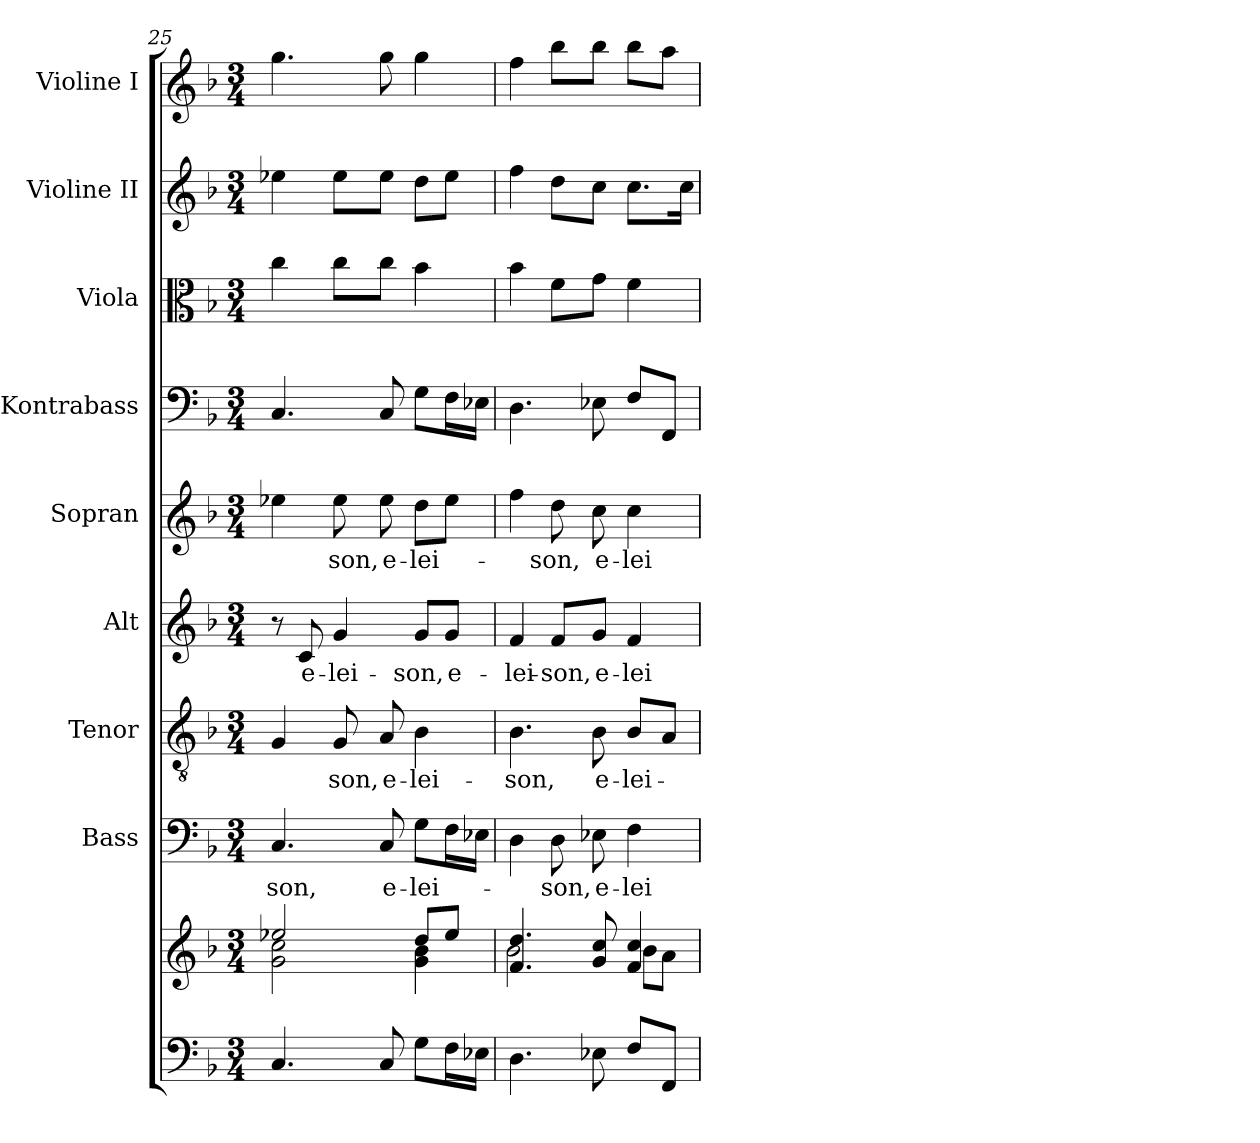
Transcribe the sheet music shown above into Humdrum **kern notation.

**kern	**kern	**kern	**text	**kern	**text	**kern	**text	**kern	**text	**kern	**kern	**kern	**kern
*part9	*part9	*part8	*part8	*part7	*part7	*part6	*part6	*part5	*part5	*part4	*part3	*part2	*part1
*staff10	*staff9	*staff8	*staff8	*staff7	*staff7	*staff6	*staff6	*staff5	*staff5	*staff4	*staff3	*staff2	*staff1
*	*	*I"Bass	*	*I"Tenor	*	*I"Alt	*	*I"Sopran	*	*I"Kontrabass	*I"Viola	*I"Violine II	*I"Violine I
*	*	*I'B.	*	*I'T.	*	*I'A.	*	*I'S.	*	*I'Kb.	*I'Vla.	*I'Vl. II	*I'Vl. I
!!LO:PB:g=z
*clefF4	*clefG2	*clefF4	*	*clefGv2	*	*clefG2	*	*clefG2	*	*clefF4	*clefC3	*clefG2	*clefG2
*	*	*	*	*	*	*	*	*	*	*ITrd7c12	*	*	*
*k[b-]	*k[b-]	*k[b-]	*	*k[b-]	*	*k[b-]	*	*k[b-]	*	*k[b-]	*k[b-]	*k[b-]	*k[b-]
*F:	*F:	*F:	*	*F:	*	*F:	*	*F:	*	*F:	*F:	*F:	*F:
*M3/4	*M3/4	*M3/4	*	*M3/4	*	*M3/4	*	*M3/4	*	*M3/4	*M3/4	*M3/4	*M3/4
=25	=25	=25	=25	=25	=25	=25	=25	=25	=25	=25	=25	=25	=25
*	*^	*	*	*	*	*	*	*	*	*	*	*	*
!	!	!	!	!LO:LY:b	!	!	!	!	!	!	!	!	!	!
4.C/	2ee-X/	2g\ 2cc\	4.C/	-son,	4G/	.	8r	.	4ee-X\	.	4.CC/	4cc\	4ee-X\	4.gg\
!	!	!	!	!	!	!	!	!LO:LY:b	!	!	!	!	!	!
.	.	.	.	.	.	.	8c/	e-	.	.	.	.	.	.
!	!	!	!	!	!	!LO:LY:b	!	!LO:LY:b	!	!LO:LY:b	!	!	!	!
.	.	.	.	.	8G/	-son,	4g/	-lei-	8ee-\	-son,	.	8cc\L	8ee-\L	.
!	!	!	!	!LO:LY:b	!	!LO:LY:b	!	!	!	!LO:LY:b	!	!	!	!
8C/	.	.	8C/	e-	8A/	e-	.	.	8ee-\	e-	8CC/	8cc\J	8ee-\J	8gg\
!	!	!	!	!LO:LY:b	!	!LO:LY:b	!	!LO:LY:b	!	!LO:LY:b	!	!	!	!
8G\L	8dd/L	4g\ 4b-\	8G\L	-lei-	4B-\	-lei-	8g/L	-son,	8dd\L	-lei-	8GG\L	4b-\	8dd\L	4gg\
!	!	!	!	!	!	!	!	!LO:LY:b	!	!	!	!	!	!
16F\L	8ee-/J	.	16F\L	.	.	.	8g/J	e-	8ee-\J	.	16FF\L	.	8ee-\J	.
16E-X\JJ	.	.	16E-X\JJ	.	.	.	.	.	.	.	16EE-X\JJ	.	.	.
=26	=26	=26	=26	=26	=26	=26	=26	=26	=26	=26	=26	=26	=26	=26
!	!	!	!	!	!	!LO:LY:b	!	!LO:LY:b	!	!	!	!	!	!
4.D\	4.f/ 4.dd/	2b-\	4D\	.	4.B-\	-son,	4f/	-lei-	4ff\	.	4.DD\	4b-\	4ff\	4ff\
!	!	!	!	!LO:LY:b	!	!	!	!LO:LY:b	!	!LO:LY:b	!	!	!	!
.	.	.	8D\	-son,	.	.	8f/L	-son,	8dd\	-son,	.	8f\L	8dd\L	8bb-\L
!	!	!	!	!LO:LY:b	!	!LO:LY:b	!	!LO:LY:b	!	!LO:LY:b	!	!	!	!
8E-X\	8g/ 8cc/	.	8E-X\	e-	8B-\	e-	8g/J	e-	8cc\	e-	8EE-X\	8g\J	8cc\J	8bb-\J
!	!	!	!	!LO:LY:b	!	!LO:LY:b	!	!LO:LY:b	!	!LO:LY:b	!	!	!	!
8F/L	4f/ 4cc/	8b-\L	4F\	-lei-	8B-/L	-lei-	4f/	-lei-	4cc\	-lei-	8FF/L	4f\	8.cc\L	8bb-\L
8FF/J	.	8a\J	.	.	8A/J	.	.	.	.	.	8FFF/J	.	.	8aa\J
.	.	.	.	.	.	.	.	.	.	.	.	.	16cc\Jk	.
*	*v	*v	*	*	*	*	*	*	*	*	*	*	*	*
=	=	=	=	=	=	=	=	=	=	=	=	=	=
*-	*-	*-	*-	*-	*-	*-	*-	*-	*-	*-	*-	*-	*-
